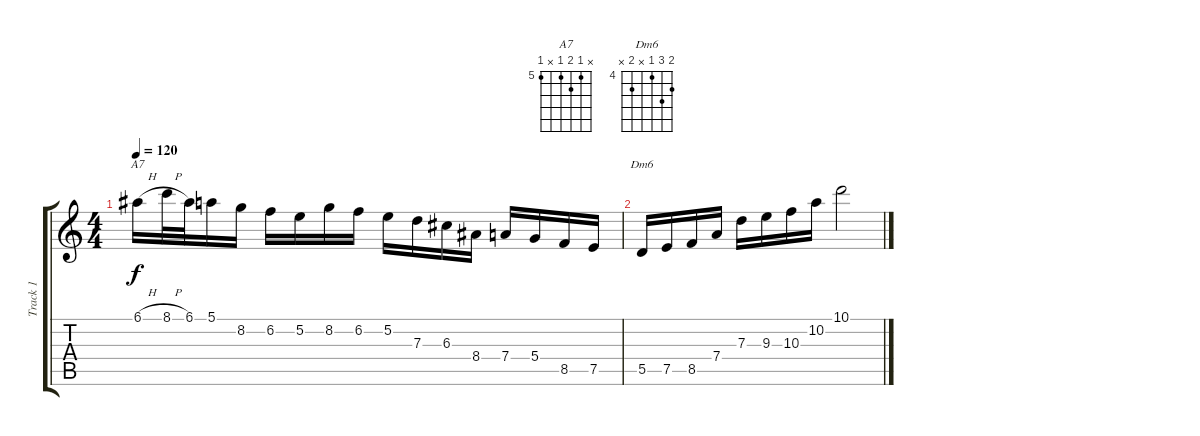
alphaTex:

\track ("Track 1" "Track 1") {instrument acousticguitarnylon}
\staff {score tabs}
\tuning (E4 B3 G3 D3 A2 E2) {hide}
\chord ("A7" x 5 6 5 x 5) {firstfret 5}
\chord ("Dm6" 5 6 4 x 5 x) {firstfret 4}
\ts (4 4)
\tempo 120
\clef g2
\ks c
6.1{h}.16{ch "A7" dy f instrument acousticguitarnylon} 8.1{h}.32 6.1.32 5.1.16 8.2.16 6.2.16 5.2.16 8.2.16 6.2.16 5.2.16 7.3.16 6.3.16 8.4.16 7.4.16 5.4.16 8.5.16 7.5.16 |
5.5.16{ch "Dm6"} 7.5.16 8.5.16 7.4.16 7.3.16 9.3.16 10.3.16 10.2.16 10.1.2
